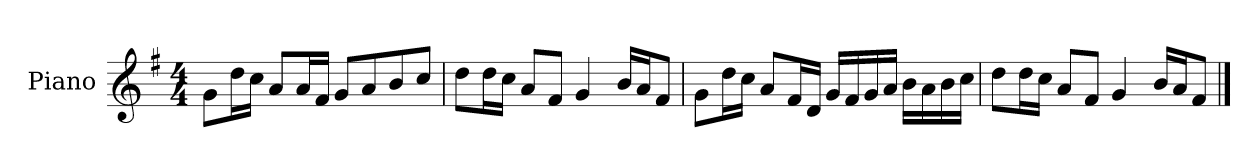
**kern
*part1
*staff1
*I"Piano
*I'P-no
*clefG2
*k[f#]
*M4/4
*MM90
=1
8g\L
16dd\L
16cc\JJ
8a/L
16a/L
16f#/JJ
8g/L
8a/
8b/
8cc/J
=2
8dd\L
16dd\L
16cc\JJ
8a/L
8f#/J
4g/
16b/LL
16a/J
8f#/J
=3
8g\L
16dd\L
16cc\JJ
8a/L
16f#/L
16d/JJ
16g/LL
16f#/
16g/
16a/JJ
16b\LL
16a\
16b\
16cc\JJ
=4
8dd\L
16dd\L
16cc\JJ
8a/L
8f#/J
4g/
16b/LL
16a/J
8f#/J
==
*-
